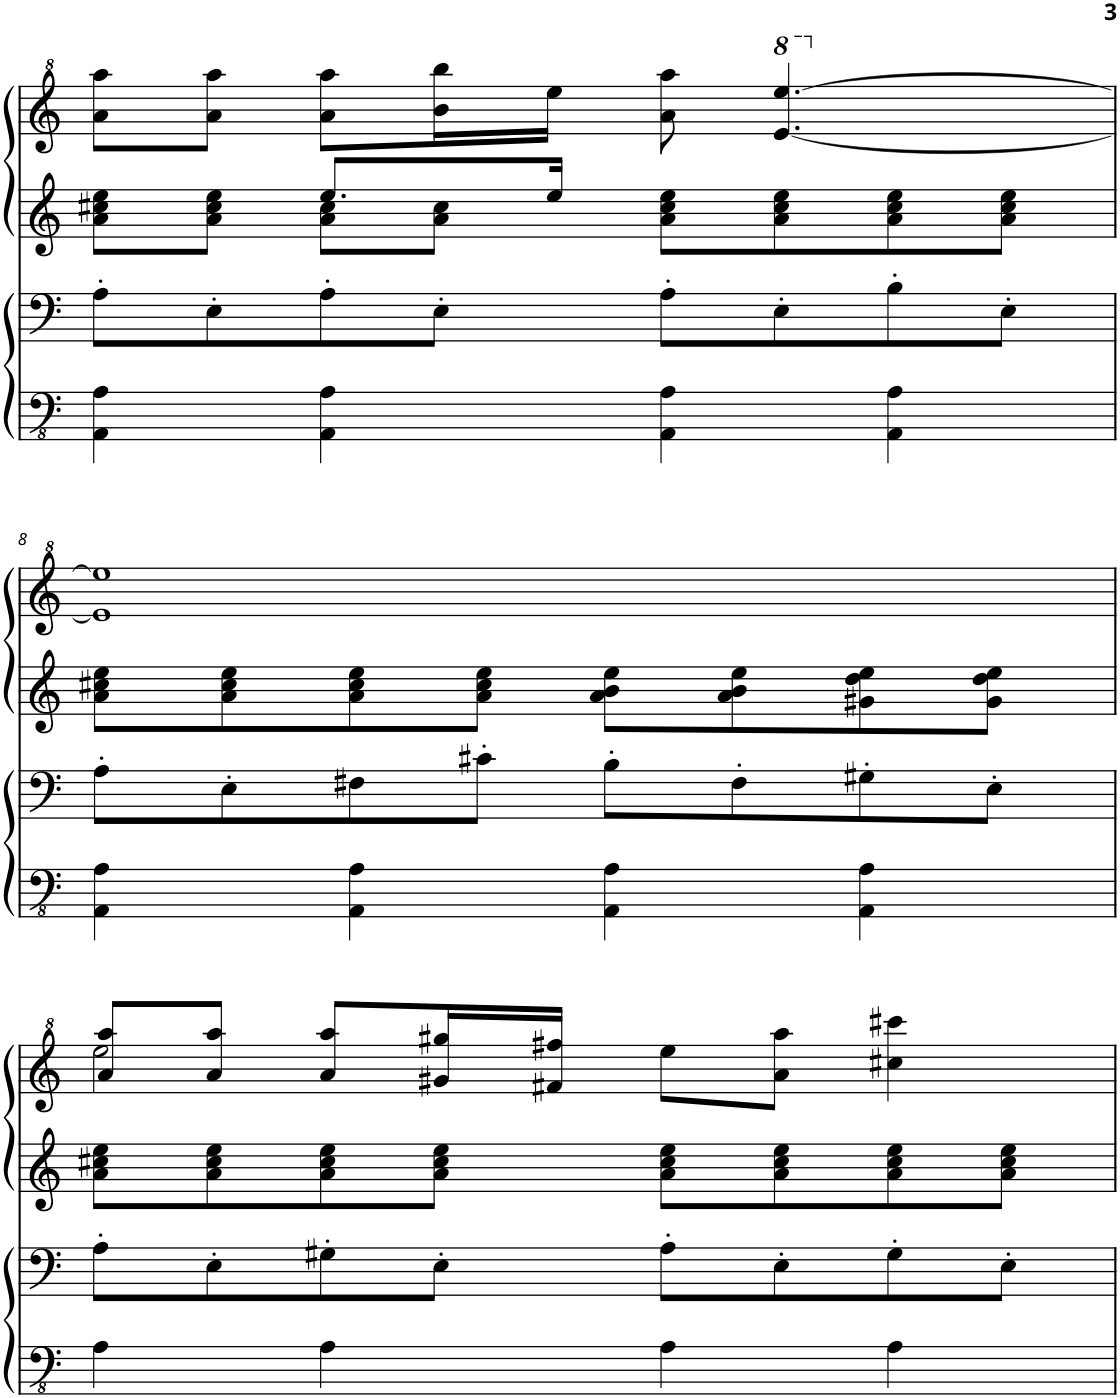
**kern	**kern	**kern	**kern
*part4	*part3	*part2	*part1
*staff4	*staff3	*staff2	*staff1
*I"Piano 4	*I"Piano	*I"Piano 3	*I"Piano
*I'Pno	*I'Pno	*I'Pno	*I'Pno
!!LO:PB:g=z
*clefFv4	*clefF4	*clefG2	*clefG^2
*k[]	*k[]	*k[]	*k[]
*M4/4	*M4/4	*M4/4	*M4/4
=7	=7	=7	=7
*	*	*^	*
4AAA\ 4AA\	8A'\L	8a\ 8cc#X\ 8ee\L	4ryy	8aa\ 8aaa\L
.	8E'\	8a\ 8cc#\ 8ee\J	.	8aa\ 8aaa\J
4AAA\ 4AA\	8A'\	8.ee/L	8a\ 8cc#\L	8aa\ 8aaa\L
.	8E'\J	.	8a\ 8cc#\J	16bb\ 16bbb\L
.	.	16ee/Jk	.	16eee\JJ
4AAA\ 4AA\	8A'\L	8a\ 8cc#\ 8ee\L	2ryy	8aa\ 8aaa\
*	*	*	*	*8va
.	8E'\	8a\ 8cc#\ 8ee\	.	[4.eee/ [4.eeee/
4AAA\ 4AA\	8B'\	8a\ 8cc#\ 8ee\	.	.
.	8E'\J	8a\ 8cc#\ 8ee\J	.	.
*	*	*v	*v	*
!!LO:LB:g=z
=8	=8	=8	=8
*	*	*	*X8va
4AAA\ 4AA\	8A'\L	8a\ 8cc#X\ 8ee\L	1ee] 1eee]
.	8E'\	8a\ 8cc#\ 8ee\	.
4AAA\ 4AA\	8F#X\	8a\ 8cc#\ 8ee\	.
.	8c#X'\J	8a\ 8cc#\ 8ee\J	.
4AAA\ 4AA\	8B'\L	8a\ 8b\ 8ee\L	.
.	8F#'\	8a\ 8b\ 8ee\	.
4AAA\ 4AA\	8G#X'\	8g#X\ 8dd\ 8ee\	.
.	8E'\J	8g#\ 8dd\ 8ee\J	.
!!LO:LB:g=z
=9	=9	=9	=9
*	*	*	*^
4AA\	8A'\L	8a\ 8cc#X\ 8ee\L	8aa/ 8aaa/L	2eee\
.	8E'\	8a\ 8cc#\ 8ee\	8aa/ 8aaa/J	.
4AA\	8G#X'\	8a\ 8cc#\ 8ee\	8aa/ 8aaa/L	.
.	8E'\J	8a\ 8cc#\ 8ee\J	16gg#X/ 16ggg#X/L	.
.	.	.	16ff#X/ 16fff#X/JJ	.
4AA\	8A'\L	8a\ 8cc#\ 8ee\L	8eee\L	2ryy
.	8E'\	8a\ 8cc#\ 8ee\	8aa\ 8aaa\J	.
4AA\	8G#'\	8a\ 8cc#\ 8ee\	4ccc#X\ 4cccc#X\	.
.	8E'\J	8a\ 8cc#\ 8ee\J	.	.
*	*	*	*v	*v
=	=	=	=
*-	*-	*-	*-
